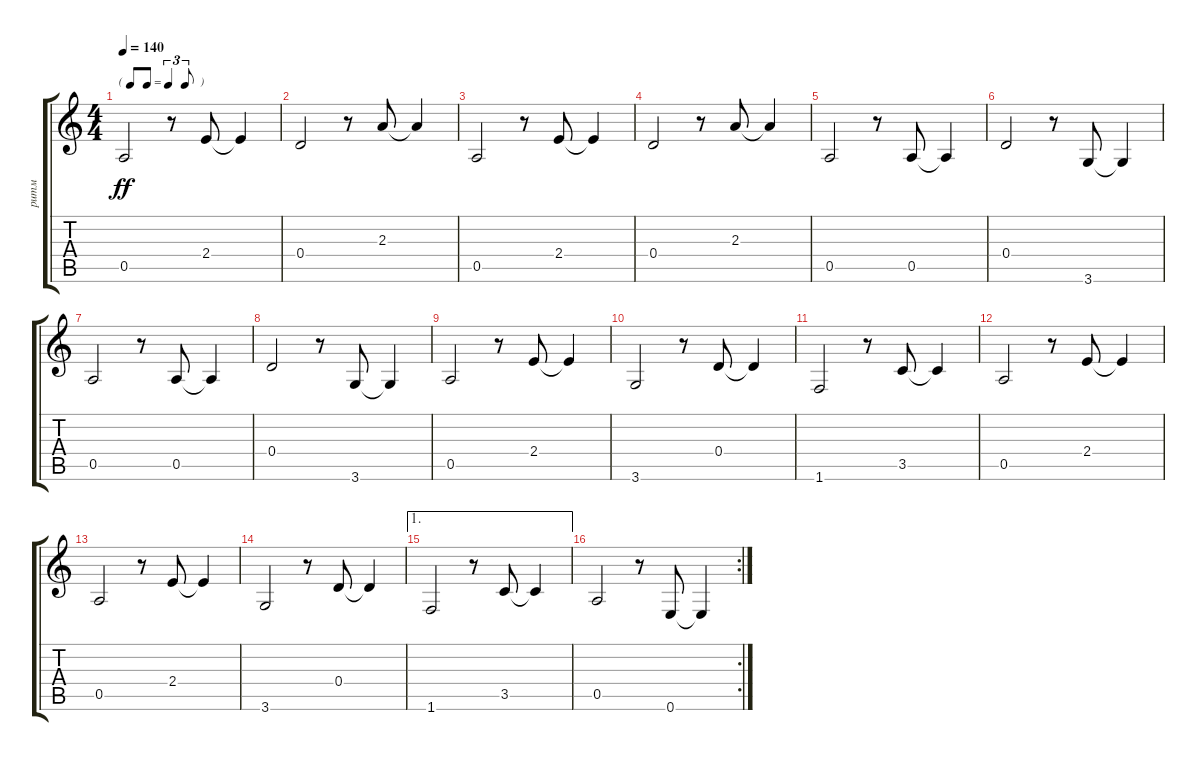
\track ("ритм" "ритм") {instrument acousticguitarsteel}
\staff {score tabs}
\tuning (E4 B3 G3 D3 A2 E2) {hide}
\ts (4 4)
\tf triplet8th
\tempo 140
\clef g2
\ks aminor
0.5.2{dy ff} r.8 2.4.8 2.4{t}.4 |
0.4.2 r.8 2.3.8 2.3{t}.4 |
0.5.2 r.8 2.4.8 2.4{t}.4 |
0.4.2 r.8 2.3.8 2.3{t}.4 |
0.5.2 r.8 0.5.8 0.5{t}.4 |
0.4.2 r.8 3.6.8 3.6{t}.4 |
0.5.2 r.8 0.5.8 0.5{t}.4 |
0.4.2 r.8 3.6.8 3.6{t}.4 |
0.5.2 r.8 2.4.8 2.4{t}.4 |
3.6.2 r.8 0.4.8 0.4{t}.4 |
1.6.2 r.8 3.5.8 3.5{t}.4 |
0.5.2 r.8 2.4.8 2.4{t}.4 |
0.5.2 r.8 2.4.8 2.4{t}.4 |
3.6.2 r.8 0.4.8 0.4{t}.4 |
\ae 1
1.6.2 r.8 3.5.8 3.5{t}.4 |
\rc 2
0.5.2 r.8 0.6.8 0.6{t}.4
